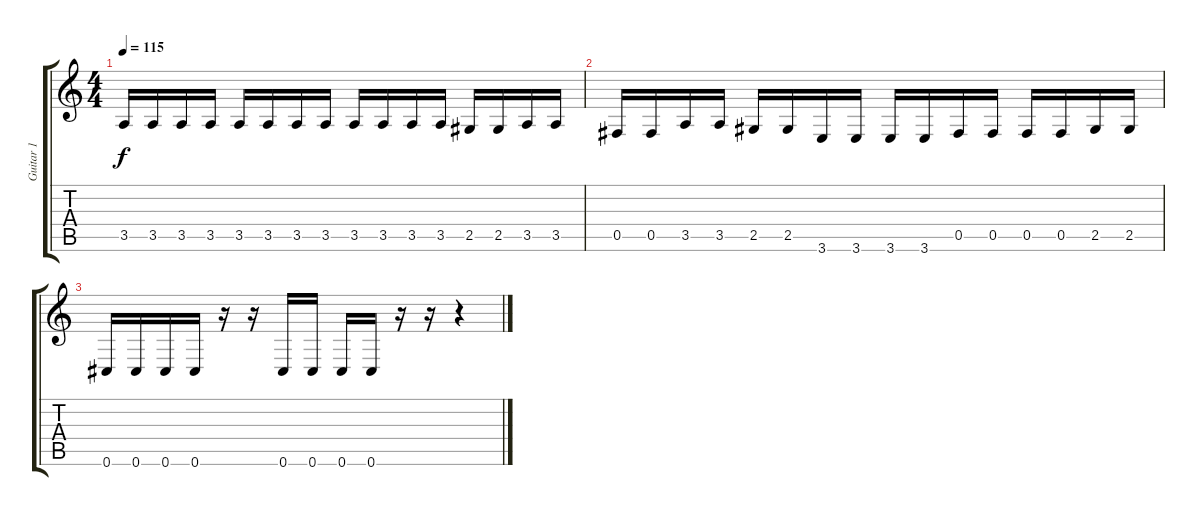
\track ("Guitar 1" "Guitar 1") {instrument distortionguitar}
\staff {score tabs}
\tuning (Db4 Ab3 E3 B2 Gb2 Db2) {hide}
\ts (4 4)
\tempo 115
\clef g2
\ks c
3.5.16{dy f} 3.5.16 3.5.16 3.5.16 3.5.16 3.5.16 3.5.16 3.5.16 3.5.16 3.5.16 3.5.16 3.5.16 2.5.16 2.5.16 3.5.16 3.5.16 |
0.5.16 0.5.16 3.5.16 3.5.16 2.5.16 2.5.16 3.6.16 3.6.16 3.6.16 3.6.16 0.5.16 0.5.16 0.5.16 0.5.16 2.5.16 2.5.16 |
0.6.16 0.6.16 0.6.16 0.6.16 r.16 r.16 0.6.16 0.6.16 0.6.16 0.6.16 r.16 r.16 r.4
